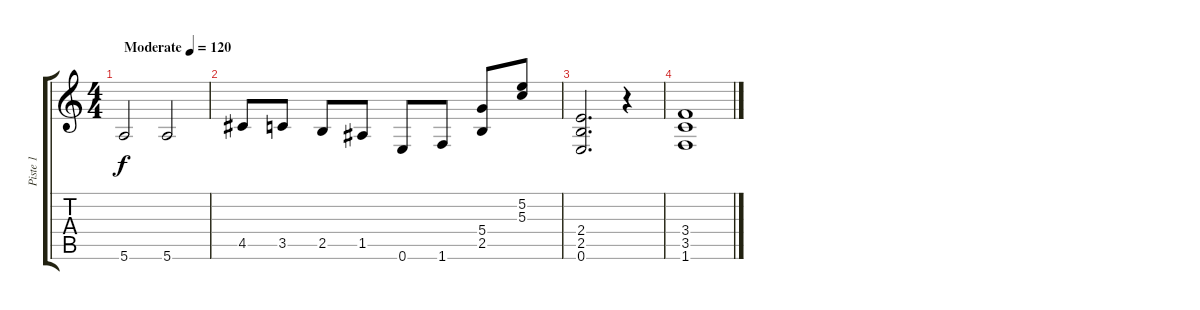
\track ("Piste 1" "Piste 1") {instrument acousticguitarsteel}
\staff {score tabs}
\tuning (E4 B3 G3 D3 A2 E2) {hide}
\ts (4 4)
\tempo (120 "Moderate")
\clef g2
\ks c
5.6.2{dy f instrument acousticguitarsteel} 5.6.2 |
4.5.8 3.5.8 2.5.8 1.5.8 0.6.8 1.6.8 (5.4 2.5).8 (5.2 5.3).8 |
(2.4 2.5 0.6).2{d} r.4 |
(3.4 3.5 1.6).1
